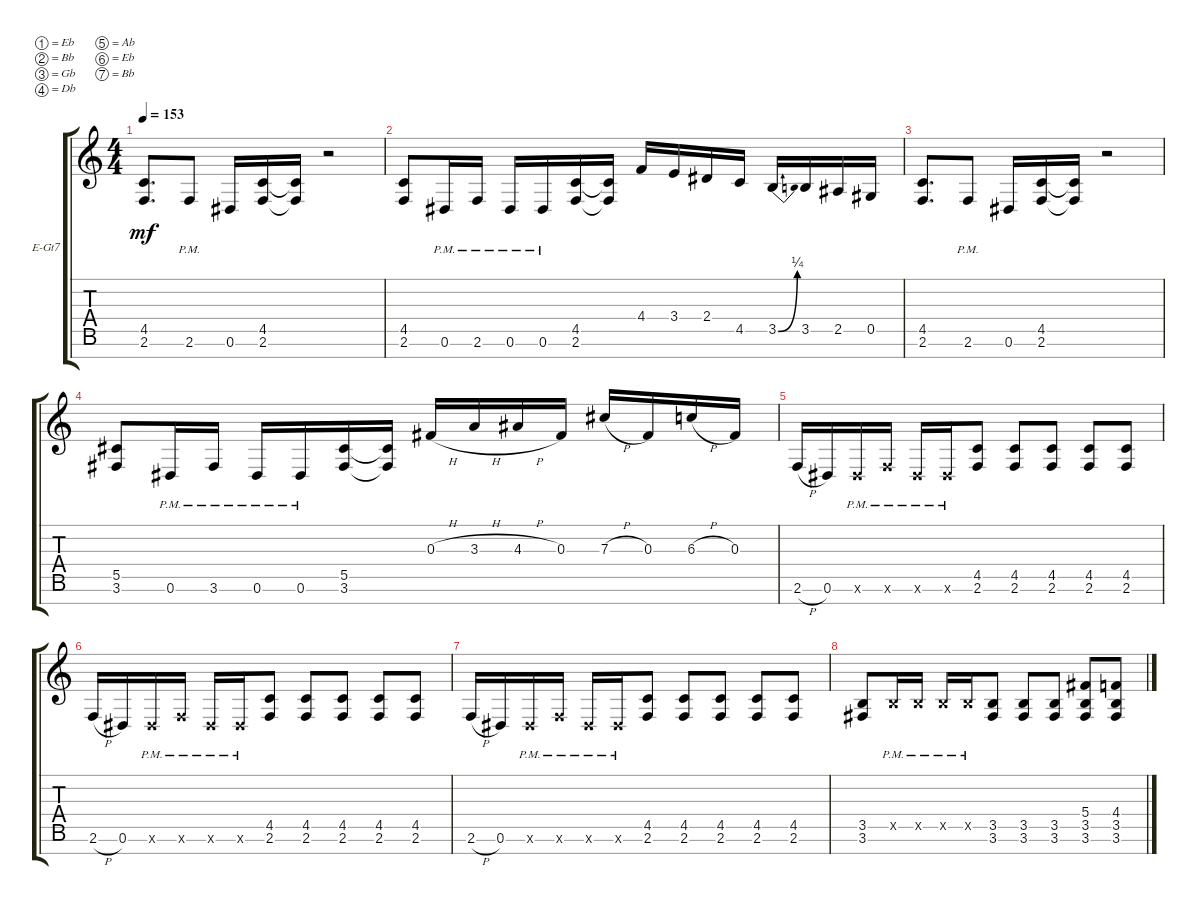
\bracketExtendMode groupsimilarinstruments
\firstSystemTrackNameOrientation horizontal
\otherSystemsTrackNameOrientation horizontal
\track ("right" "E-Gt7") {instrument distortionguitar}
\staff {score tabs}
\tuning (Eb4 Bb3 Gb3 Db3 Ab2 Eb2 Bb1)
\ts (4 4)
\tempo 153
\clef g2
\scale
0.333333
\ks c
(2.6 4.5).8{d dy mf} 2.6{pm}.8 0.6.16 (2.6 4.5).16 (2.6{t} 4.5{t}).16 r.2 |
\scale
0.333333 (2.6 4.5).8 0.6{pm}.16 2.6{pm}.16 0.6{pm}.16 0.6{pm}.16 (2.6 4.5).16 (2.6{t} 4.5{t}).16 4.4.16 3.4.16 2.4.16 4.5.16 3.5{be (bend 0 0 34.8 1)}.16 3.5.16 2.5.16 0.5.16 |
\scale
0.333333 (2.6 4.5).8{d} 2.6{pm}.8 0.6.16 (2.6 4.5).16 (2.6{t} 4.5{t}).16 r.2 |
\scale
0.333333 (3.6 5.5).8 0.6{pm}.16 3.6{pm}.16 0.6{pm}.16 0.6{pm}.16 (3.6 5.5).16 (3.6{t} 5.5{t}).16 0.3{h}.16 3.3{h}.16 4.3{h}.16 0.3.16 7.3{h}.16 0.3.16 6.3{h}.16 0.3.16 |
\scale
0.333333 2.6{h}.16 0.6.16 0.6{pm x}.16 2.6{pm x}.16 0.6{pm x}.16 0.6{pm x}.16 (2.6 4.5).8 (2.6 4.5).8 (2.6 4.5).8 (2.6 4.5).8 (2.6 4.5).8 |
\scale
0.333333 2.6{h}.16 0.6.16 0.6{pm x}.16 2.6{pm x}.16 0.6{pm x}.16 0.6{pm x}.16 (2.6 4.5).8 (2.6 4.5).8 (2.6 4.5).8 (2.6 4.5).8 (2.6 4.5).8 |
\scale
0.333333 2.6{h}.16 0.6.16 0.6{pm x}.16 2.6{pm x}.16 0.6{pm x}.16 0.6{pm x}.16 (2.6 4.5).8 (2.6 4.5).8 (2.6 4.5).8 (2.6 4.5).8 (2.6 4.5).8 |
\scale
0.333333 (3.5 3.6).8 3.5{pm x}.16 3.5{pm x}.16 3.5{pm x}.16 3.5{pm x}.16 (3.5 3.6).8 (3.5 3.6).8 (3.5 3.6).8 (3.5 5.4 3.6).8 (3.5 4.4 3.6).8
